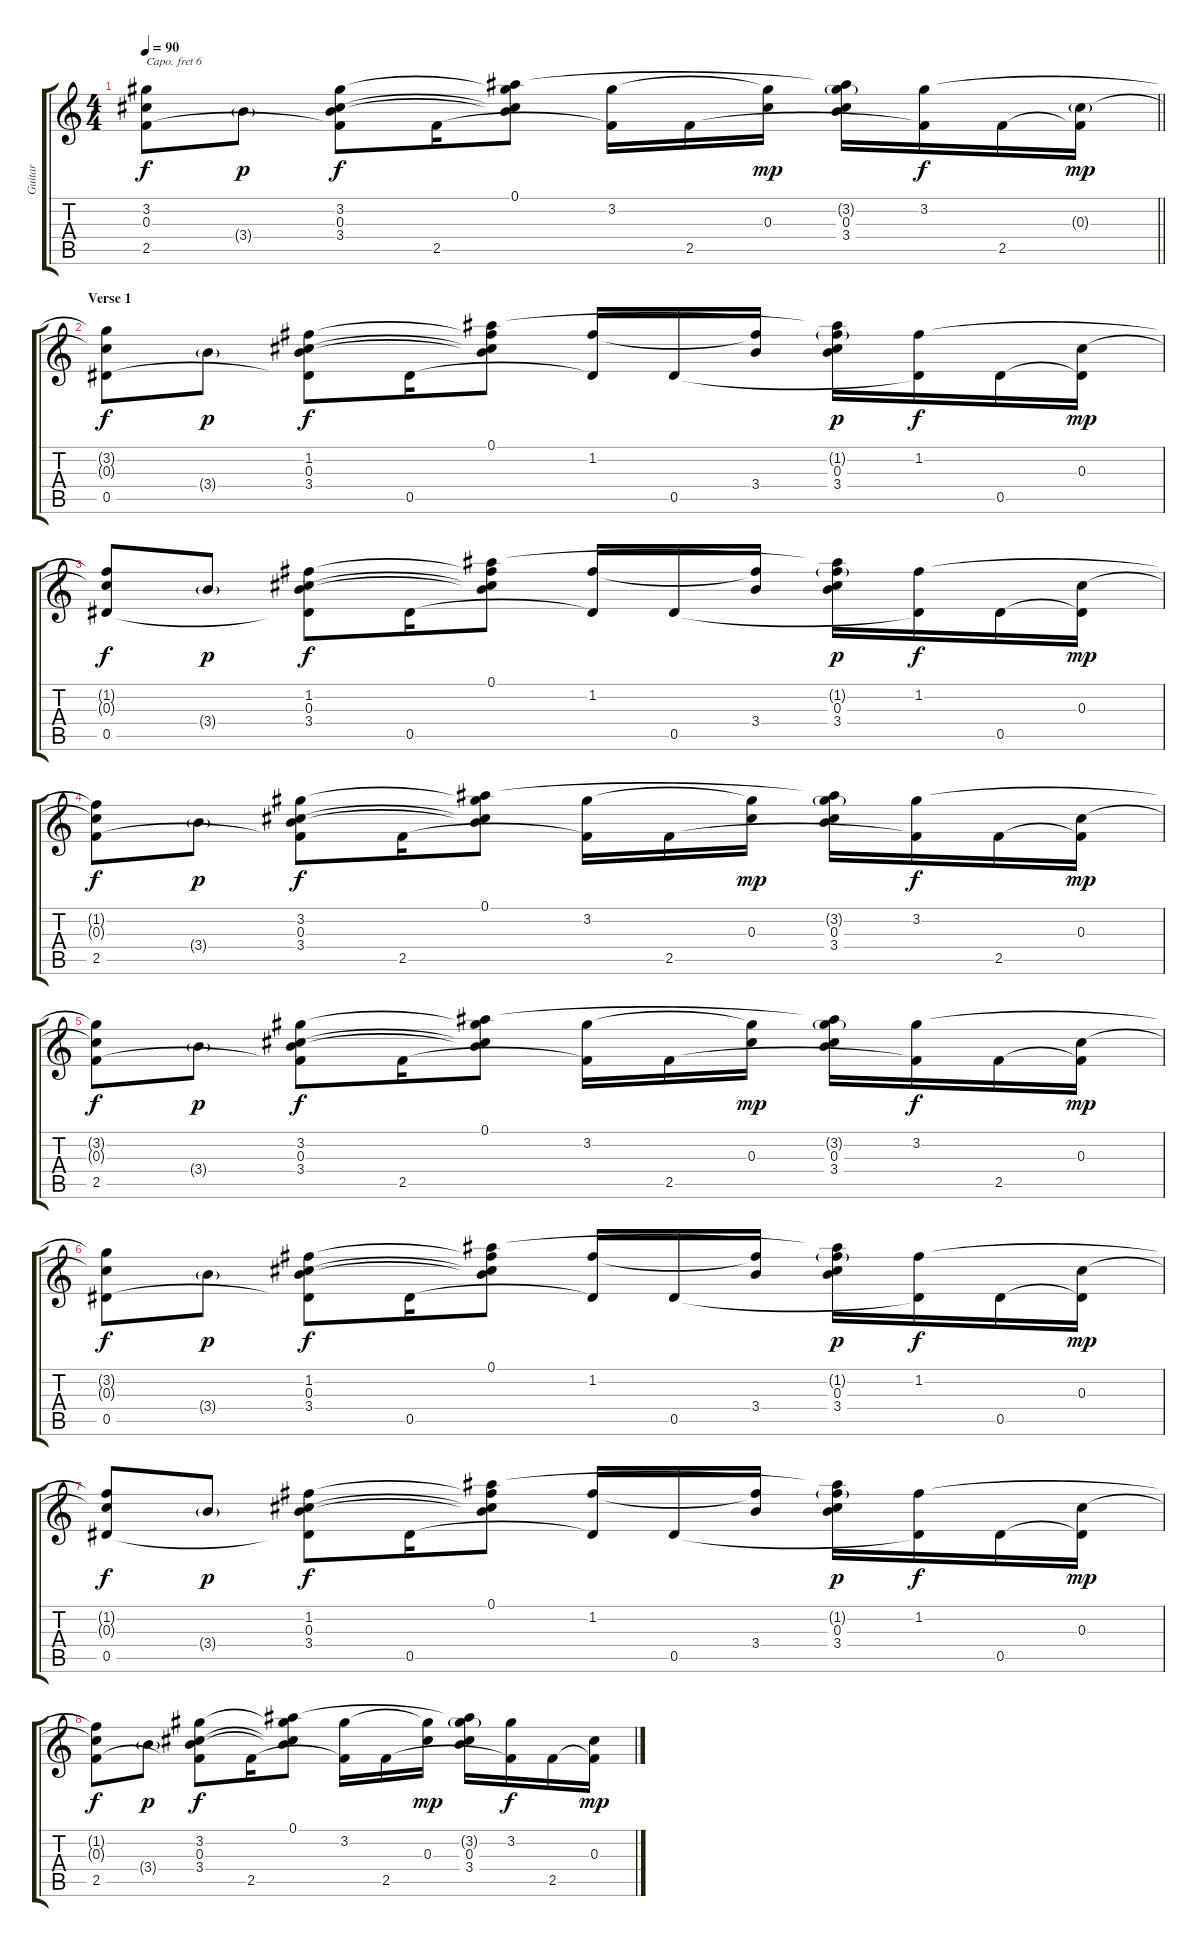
\track ("Guitar" "Guitar") {instrument acousticguitarnylon}
\staff {score tabs}
\capo 6
\tuning (E4 B3 G3 D3 A2 E2) {hide}
\ts (4 4)
\tempo 90
\clef g2
\barLineRight lightlight
\ks c
(3.2{t} 0.3{t} 2.5).8{dy f} 3.4{g}.8{dy p} (3.2 0.3 3.4 2.5{t}).8{dy f} 2.5.16 (0.1 3.2{t} 0.3{t} 3.4{t}).8 (3.2 2.5{t}).16 2.5.16 (3.2{t} 0.3).16{dy mp} (0.1{t} 3.2{g} 0.3 3.4).16 (3.2 2.5{t}).16{dy f} 2.5.16 (0.3{g} 2.5{t}).16{dy mp} |
\section ("" "Verse 1")
(3.2{t} 0.3{t} 0.5).8{dy f} 3.4{g}.8{dy p} (1.2 0.3 3.4 0.5{t}).8{dy f} 0.5.16 (0.1 1.2{t} 0.3{t} 3.4{t}).8 (1.2 0.5{t}).16 0.5.16 (1.2{t} 3.4).16 (0.1{t} 1.2{g} 0.3 3.4).16{dy p} (1.2 0.5{t}).16{dy f} 0.5.16 (0.3 0.5{t}).16{dy mp} |
(1.2{t} 0.3{t} 0.5).8{dy f} 3.4{g}.8{dy p} (1.2 0.3 3.4 0.5{t}).8{dy f} 0.5.16 (0.1 1.2{t} 0.3{t} 3.4{t}).8 (1.2 0.5{t}).16 0.5.16 (1.2{t} 3.4).16 (0.1{t} 1.2{g} 0.3 3.4).16{dy p} (1.2 0.5{t}).16{dy f} 0.5.16 (0.3 0.5{t}).16{dy mp} |
(1.2{t} 0.3{t} 2.5).8{dy f} 3.4{g}.8{dy p} (3.2 0.3 3.4 2.5{t}).8{dy f} 2.5.16 (0.1 3.2{t} 0.3{t} 3.4{t}).8 (3.2 2.5{t}).16 2.5.16 (3.2{t} 0.3).16{dy mp} (0.1{t} 3.2{g} 0.3 3.4).16 (3.2 2.5{t}).16{dy f} 2.5.16 (0.3 2.5{t}).16{dy mp} |
(3.2{t} 0.3{t} 2.5).8{dy f} 3.4{g}.8{dy p} (3.2 0.3 3.4 2.5{t}).8{dy f} 2.5.16 (0.1 3.2{t} 0.3{t} 3.4{t}).8 (3.2 2.5{t}).16 2.5.16 (3.2{t} 0.3).16{dy mp} (0.1{t} 3.2{g} 0.3 3.4).16 (3.2 2.5{t}).16{dy f} 2.5.16 (0.3 2.5{t}).16{dy mp} |
(3.2{t} 0.3{t} 0.5).8{dy f} 3.4{g}.8{dy p} (1.2 0.3 3.4 0.5{t}).8{dy f} 0.5.16 (0.1 1.2{t} 0.3{t} 3.4{t}).8 (1.2 0.5{t}).16 0.5.16 (1.2{t} 3.4).16 (0.1{t} 1.2{g} 0.3 3.4).16{dy p} (1.2 0.5{t}).16{dy f} 0.5.16 (0.3 0.5{t}).16{dy mp} |
(1.2{t} 0.3{t} 0.5).8{dy f} 3.4{g}.8{dy p} (1.2 0.3 3.4 0.5{t}).8{dy f} 0.5.16 (0.1 1.2{t} 0.3{t} 3.4{t}).8 (1.2 0.5{t}).16 0.5.16 (1.2{t} 3.4).16 (0.1{t} 1.2{g} 0.3 3.4).16{dy p} (1.2 0.5{t}).16{dy f} 0.5.16 (0.3 0.5{t}).16{dy mp} |
(1.2{t} 0.3{t} 2.5).8{dy f} 3.4{g}.8{dy p} (3.2 0.3 3.4 2.5{t}).8{dy f} 2.5.16 (0.1 3.2{t} 0.3{t} 3.4{t}).8 (3.2 2.5{t}).16 2.5.16 (3.2{t} 0.3).16{dy mp} (0.1{t} 3.2{g} 0.3 3.4).16 (3.2 2.5{t}).16{dy f} 2.5.16 (0.3 2.5{t}).16{dy mp}
